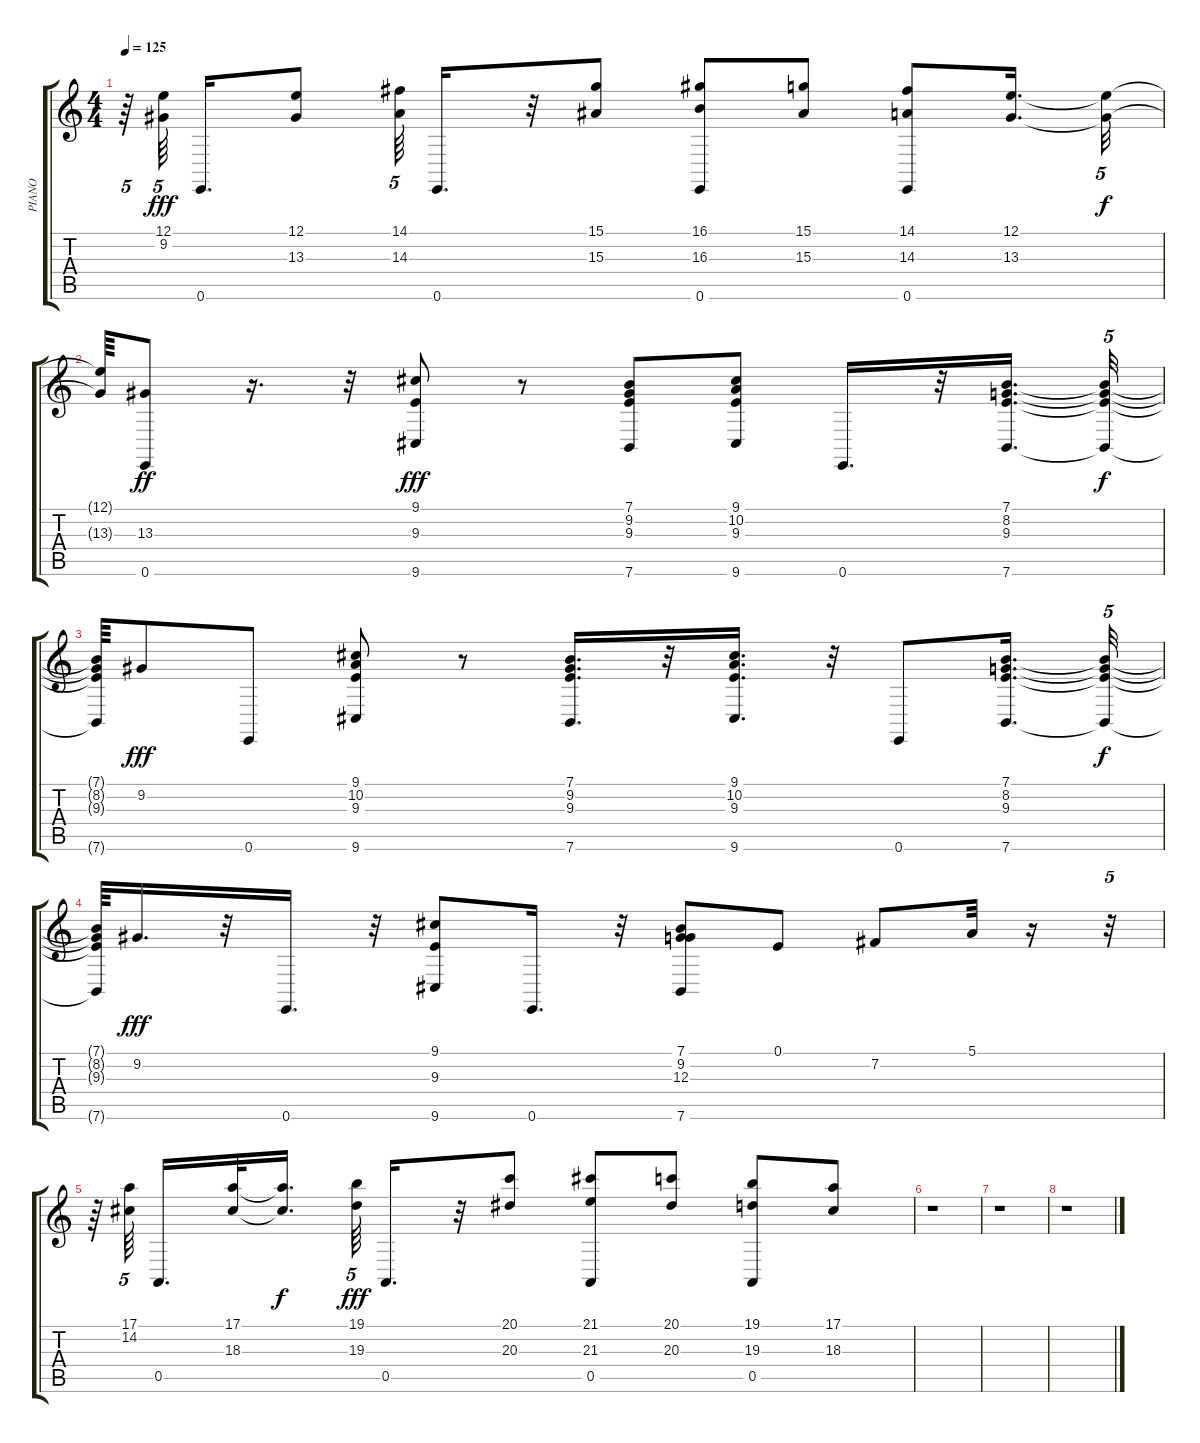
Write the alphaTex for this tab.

\track ("PIANO" "PIANO") {instrument acousticgrandpiano}
\staff {score tabs}
\tuning (E4 B3 G3 D3 A2 E2) {hide}
\ts (4 4)
\tempo 125
\clef g2
\ks c
r.64{tu (5 4) dy f} (12.1 9.2).64{tu (5 4) dy fff beam splitsecondary} 0.6.16{d} (12.1 13.3).8 (14.1 14.3).64{tu (5 4)} 0.6.16{d} r.32 (15.1 15.3).8 (16.1 16.3 0.6).8 (15.1 15.3).8 (14.1 14.3 0.6).8 (12.1 13.3).16{d} (12.1{t} 13.3{t}).32{tu (5 4) dy f} |
(12.1{t} 13.3{t}).64 (13.3 0.6).8{dy ff} r.16{d} r.32 (9.1 9.3 9.6).8{dy fff} r.8 (7.1 9.2 9.3 7.6).8 (9.1 10.2 9.3 9.6).8 0.6.16{d} r.32 (7.1 8.2 9.3 7.6).16{d} (7.1{t} 8.2{t} 9.3{t} 7.6{t}).32{tu (5 4) dy f} |
(7.1{t} 8.2{t} 9.3{t} 7.6{t}).64 9.2.8{dy fff} 0.6.8 (9.1 10.2 9.3 9.6).8 r.8 (7.1 9.2 9.3 7.6).16{d} r.32 (9.1 10.2 9.3 9.6).16{d} r.32 0.6.8 (7.1 8.2 9.3 7.6).16{d} (7.1{t} 8.2{t} 9.3{t} 7.6{t}).32{tu (5 4) dy f} |
(7.1{t} 8.2{t} 9.3{t} 7.6{t}).64 9.2.16{d dy fff} r.32 0.6.16{d} r.32 (9.1 9.3 9.6).8 0.6.16{d} r.32 (7.1 9.2 12.3 7.6).8 0.1.8 7.2.8 5.1.32 r.16 r.32{tu (5 4)} |
r.64 (17.1 14.2).64{tu (5 4) beam splitsecondary} 0.5.16{d} (17.1 18.3).32 (17.1{t} 18.3{t}).16{d dy f beam splitsecondary} (19.1 19.3).64{tu (5 4) dy fff} 0.5.16{d} r.32 (20.1 20.3).8 (21.1 21.3 0.5).8 (20.1 20.3).8 (19.1 19.3 0.5).8 (17.1 18.3).8 |
r.1 |
r.1 |
r.1
